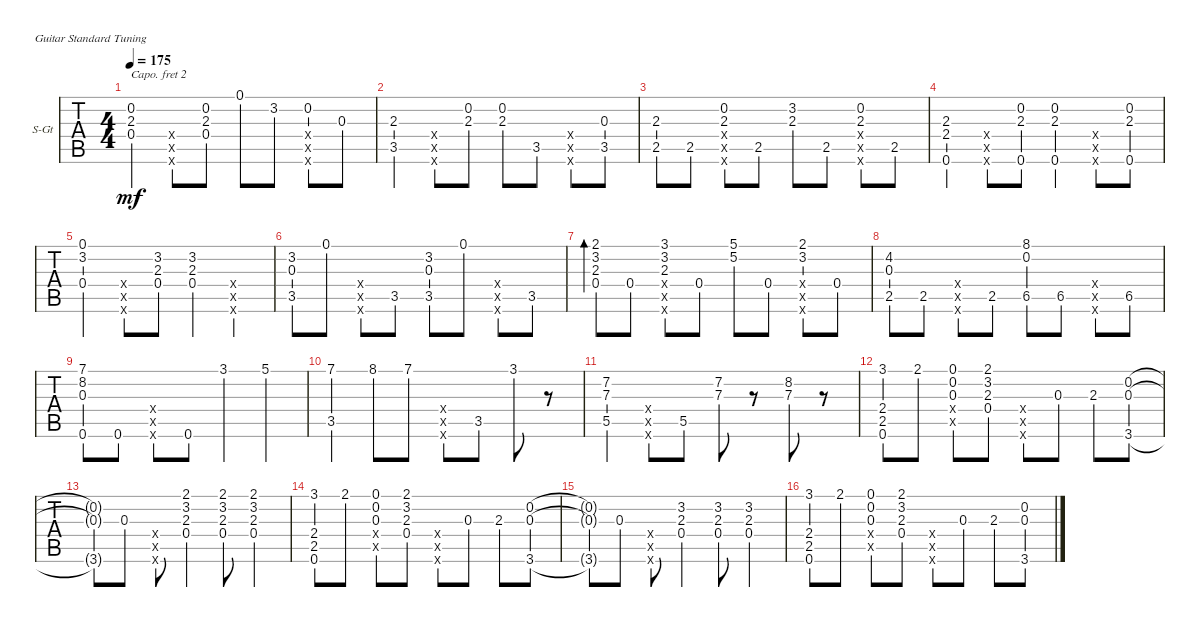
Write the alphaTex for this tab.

\defaultSystemsLayout 4
\bracketExtendMode groupsimilarinstruments
\firstSystemTrackNameOrientation horizontal
\otherSystemsTrackNameOrientation horizontal
\track ("Steel Guitar" "S-Gt") {instrument acousticguitarsteel}
\staff {tabs}
\capo 2
\tuning (E4 B3 G3 D3 A2 E2)
\ts (4 4)
\tempo 175
\clef g2
\ks c
(0.4 2.3 0.2).4{dy mf} (0.4{x} 0.5{x} 0.6{x}).8 (2.3 0.4 0.2).8 0.1.8 3.2.8 (0.2 0.6{x} 0.5{x} 0.4{x}).8 0.3.8 |
(2.3 3.5).4 (0.4{x} 0.5{x} 0.6{x}).8 (2.3 0.2).8 (2.3 0.2).8 3.5.8 (0.6{x} 0.5{x} 0.4{x}).8 (3.5 0.3).8 |
(2.3 2.5).8 2.5.8 (0.4{x} 0.5{x} 0.6{x} 2.3 0.2).8 2.5.8 (2.3 3.2).8 2.5.8 (0.6{x} 0.5{x} 0.4{x} 2.3 0.2).8 2.5.8 |
(0.6 2.3 2.4).4 (0.6{x} 0.5{x} 0.4{x}).8 (2.3 0.6 0.2).8 (2.3 0.6 0.2).4 (0.4{x} 0.5{x} 0.6{x}).8 (2.3 0.2 0.6).8 |
(3.2 0.1 0.4).4 (0.4{x} 0.5{x} 0.6{x}).8 (3.2 0.4 2.3).8 (3.2 0.4 2.3).4 (0.5{x} 0.4{x} 0.6{x}).4 |
(0.3 3.5 3.2).8 0.1.8 (0.5{x} 0.4{x} 0.6{x}).8 3.5.8 (3.2 0.3 3.5).8 0.1.8 (0.5{x} 0.6{x} 0.4{x}).8 3.5.8 |
(3.2 2.1 0.4 2.3).8{bd 119} 0.4.8 (3.1 0.4{x} 0.5{x} 0.6{x} 3.2 2.3).8 0.4.8 (5.1 5.2).8 0.4.8 (2.1 3.2 0.4{x} 0.5{x} 0.6{x}).8 0.4.8 |
(2.5 4.2 0.3).8 2.5.8 (0.4{x} 0.5{x} 0.6{x}).8 2.5.8 (8.1 0.2 6.5).8 6.5.8 (0.4{x} 0.5{x} 0.6{x}).8 6.5.8 |
(8.2 0.6 7.1 0.3).8 0.6.8 (0.4{x} 0.5{x} 0.6{x}).8 0.6.8 3.1.4 5.1.4 |
(7.1 3.5).4 8.1.8 7.1.8 (0.5{x} 0.6{x} 0.4{x}).8 3.5.8 3.1.8 r.8 |
(5.5 7.3 7.2).4 (0.4{x} 0.5{x} 0.6{x}).8 5.5.8 (7.3 7.2).8 r.8 (8.2 7.3).8 r.8 |
(0.6 2.5 2.4 3.1).8 2.1.8 (0.4{x} 0.5{x} 0.3 0.2 0.1).8 (2.1 3.2 2.3 0.4).8 (0.4{x} 0.5{x} 0.6{x}).8 0.3.8 2.3.8 (3.6 0.3 0.2).8 |
(0.2{t} 0.3{t} 3.6{t}).8 0.3.8 (0.4{x} 0.5{x} 0.6{x}).8 (2.3 3.2 2.1 0.4).4 (2.3 3.2 2.1 0.4).8 (2.3 3.2 2.1 0.4).4 |
(0.6 2.5 2.4 3.1).8 2.1.8 (0.4{x} 0.5{x} 0.3 0.2 0.1).8 (2.1 3.2 2.3 0.4).8 (0.4{x} 0.5{x} 0.6{x}).8 0.3.8 2.3.8 (3.6 0.3 0.2).8 |
(0.2{t} 0.3{t} 3.6{t}).8 0.3.8 (0.4{x} 0.5{x} 0.6{x}).8 (2.3 3.2 0.4).4 (2.3 3.2 0.4).8 (2.3 3.2 0.4).4 |
(0.6 2.5 2.4 3.1).8 2.1.8 (0.4{x} 0.5{x} 0.3 0.2 0.1).8 (2.1 3.2 2.3 0.4).8 (0.4{x} 0.5{x} 0.6{x}).8 0.3.8 2.3.8 (3.6 0.3 0.2).8
